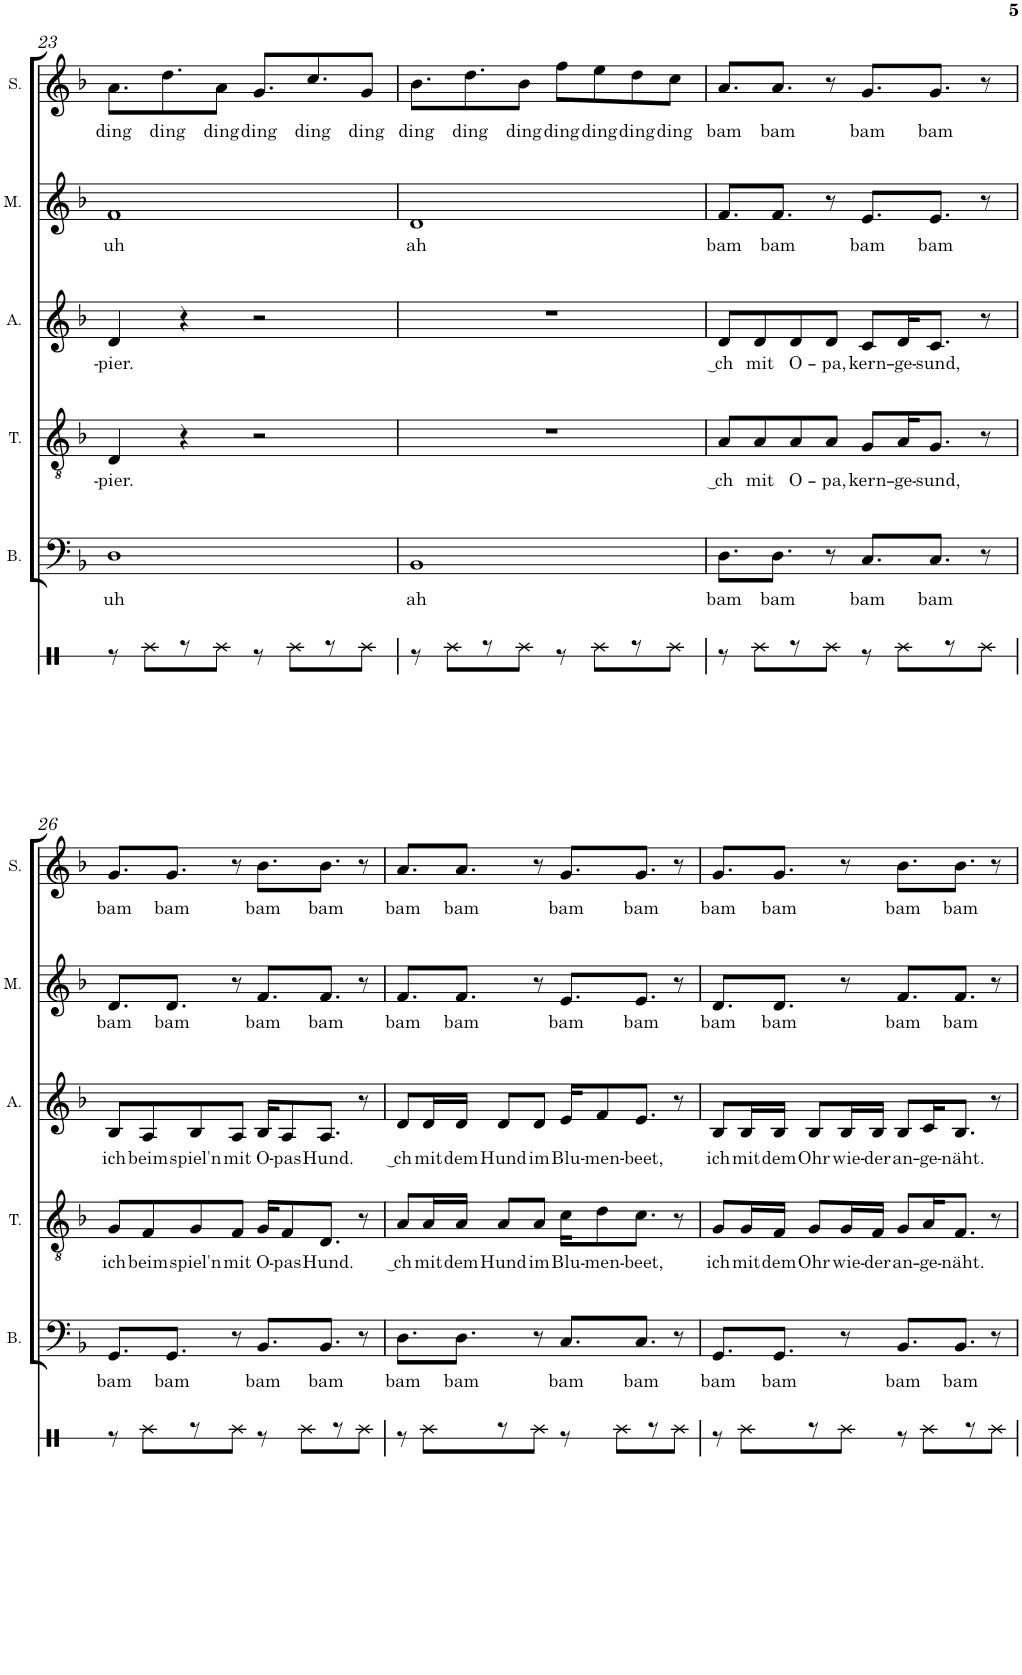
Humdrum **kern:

**kern	**kern	**text	**kern	**text	**kern	**text	**kern	**text	**kern	**text
*part6	*part5	*part5	*part4	*part4	*part3	*part3	*part2	*part2	*part1	*part1
*staff6	*staff5	*staff5	*staff4	*staff4	*staff3	*staff3	*staff2	*staff2	*staff1	*staff1
*I"Perkussion	*I"Bass	*	*I"Tenor	*	*I"Alt	*	*I"Mezzo	*	*I"Sopran	*
*	*I'B.	*	*I'T.	*	*I'A.	*	*I'M.	*	*I'S.	*
!!LO:PB:g=z
*clefX	*clefF4	*	*clefGv2	*	*clefG2	*	*clefG2	*	*clefG2	*
*k[b-]	*k[b-]	*	*k[b-]	*	*k[b-]	*	*k[b-]	*	*k[b-]	*
*d:	*d:	*	*d:	*	*d:	*	*d:	*	*d:	*
*M4/4	*M4/4	*	*M4/4	*	*M4/4	*	*M4/4	*	*M4/4	*
=23	=23	=23	=23	=23	=23	=23	=23	=23	=23	=23
!	!	!LO:LY:b	!	!LO:LY:b	!	!LO:LY:b	!	!LO:LY:b	!	!LO:LY:b
8r	1D	uh	4D/	-pier.	4d/	-pier.	1f	uh	8.a\L	ding
8Rg\L	.	.	.	.	.	.	.	.	.	.
!	!	!	!	!	!	!	!	!	!	!LO:LY:b
.	.	.	.	.	.	.	.	.	8.dd\	ding
8r	.	.	4r	.	4r	.	.	.	.	.
!	!	!	!	!	!	!	!	!	!	!LO:LY:b
8Rg\J	.	.	.	.	.	.	.	.	8a\J	ding
!	!	!	!	!	!	!	!	!	!	!LO:LY:b
8r	.	.	2r	.	2r	.	.	.	8.g/L	ding
8Rg\L	.	.	.	.	.	.	.	.	.	.
!	!	!	!	!	!	!	!	!	!	!LO:LY:b
.	.	.	.	.	.	.	.	.	8.cc/	ding
8r	.	.	.	.	.	.	.	.	.	.
!	!	!	!	!	!	!	!	!	!	!LO:LY:b
8Rg\J	.	.	.	.	.	.	.	.	8g/J	ding
=24	=24	=24	=24	=24	=24	=24	=24	=24	=24	=24
!	!	!LO:LY:b	!	!	!	!	!	!LO:LY:b	!	!LO:LY:b
8r	1BB-	ah	1r	.	1r	.	1d	ah	8.b-\L	ding
8Rg\L	.	.	.	.	.	.	.	.	.	.
!	!	!	!	!	!	!	!	!	!	!LO:LY:b
.	.	.	.	.	.	.	.	.	8.dd\	ding
8r	.	.	.	.	.	.	.	.	.	.
!	!	!	!	!	!	!	!	!	!	!LO:LY:b
8Rg\J	.	.	.	.	.	.	.	.	8b-\J	ding
!	!	!	!	!	!	!	!	!	!	!LO:LY:b
8r	.	.	.	.	.	.	.	.	8ff\L	ding
!	!	!	!	!	!	!	!	!	!	!LO:LY:b
8Rg\L	.	.	.	.	.	.	.	.	8ee\	ding
!	!	!	!	!	!	!	!	!	!	!LO:LY:b
8r	.	.	.	.	.	.	.	.	8dd\	ding
!	!	!	!	!	!	!	!	!	!	!LO:LY:b
8Rg\J	.	.	.	.	.	.	.	.	8cc\J	ding
=25	=25	=25	=25	=25	=25	=25	=25	=25	=25	=25
!	!	!LO:LY:b	!	!LO:LY:b	!	!LO:LY:b	!	!LO:LY:b	!	!LO:LY:b
8r	8.D\L	bam	8A/L	‿ch	8d/L	‿ch	8.f/L	bam	8.a/L	bam
!	!	!	!	!LO:LY:b	!	!LO:LY:b	!	!	!	!
8Rg\L	.	.	8A/	mit	8d/	mit	.	.	.	.
!	!	!LO:LY:b	!	!	!	!	!	!LO:LY:b	!	!LO:LY:b
.	8.D\J	bam	.	.	.	.	8.f/J	bam	8.a/J	bam
!	!	!	!	!LO:LY:b	!	!LO:LY:b	!	!	!	!
8r	.	.	8A/	O-	8d/	O-	.	.	.	.
!	!	!	!	!LO:LY:b	!	!LO:LY:b	!	!	!	!
8Rg\J	8r	.	8A/J	-pa,	8d/J	-pa,	8r	.	8r	.
!	!	!LO:LY:b	!	!LO:LY:b	!	!LO:LY:b	!	!LO:LY:b	!	!LO:LY:b
8r	8.C/L	bam	8G/L	kern-	8c/L	kern-	8.e/L	bam	8.g/L	bam
!	!	!	!	!LO:LY:b	!	!LO:LY:b	!	!	!	!
8Rg\L	.	.	16A/K	-ge-	16d/K	-ge-	.	.	.	.
!	!	!LO:LY:b	!	!LO:LY:b	!	!LO:LY:b	!	!LO:LY:b	!	!LO:LY:b
.	8.C/J	bam	8.G/J	-sund,	8.c/J	-sund,	8.e/J	bam	8.g/J	bam
8r	.	.	.	.	.	.	.	.	.	.
8Rg\J	8r	.	8r	.	8r	.	8r	.	8r	.
!!LO:LB:g=z
=26	=26	=26	=26	=26	=26	=26	=26	=26	=26	=26
!	!	!LO:LY:b	!	!LO:LY:b	!	!LO:LY:b	!	!LO:LY:b	!	!LO:LY:b
8r	8.GG/L	bam	8G/L	ich	8B-/L	ich	8.d/L	bam	8.g/L	bam
!	!	!	!	!LO:LY:b	!	!LO:LY:b	!	!	!	!
8Rg\L	.	.	8F/	beim	8A/	beim	.	.	.	.
!	!	!LO:LY:b	!	!	!	!	!	!LO:LY:b	!	!LO:LY:b
.	8.GG/J	bam	.	.	.	.	8.d/J	bam	8.g/J	bam
!	!	!	!	!LO:LY:b	!	!LO:LY:b	!	!	!	!
8r	.	.	8G/	spiel'n	8B-/	spiel'n	.	.	.	.
!	!	!	!	!LO:LY:b	!	!LO:LY:b	!	!	!	!
8Rg\J	8r	.	8F/J	mit	8A/J	mit	8r	.	8r	.
!	!	!LO:LY:b	!	!LO:LY:b	!	!LO:LY:b	!	!LO:LY:b	!	!LO:LY:b
8r	8.BB-/L	bam	16G/KL	O-	16B-/KL	O-	8.f/L	bam	8.b-\L	bam
!	!	!	!	!LO:LY:b	!	!LO:LY:b	!	!	!	!
.	.	.	8F/	-pas	8A/	-pas	.	.	.	.
8Rg\L	.	.	.	.	.	.	.	.	.	.
!	!	!LO:LY:b	!	!LO:LY:b	!	!LO:LY:b	!	!LO:LY:b	!	!LO:LY:b
.	8.BB-/J	bam	8.D/J	Hund.	8.A/J	Hund.	8.f/J	bam	8.b-\J	bam
8r	.	.	.	.	.	.	.	.	.	.
8Rg\J	8r	.	8r	.	8r	.	8r	.	8r	.
=27	=27	=27	=27	=27	=27	=27	=27	=27	=27	=27
!	!	!LO:LY:b	!	!LO:LY:b	!	!LO:LY:b	!	!LO:LY:b	!	!LO:LY:b
8r	8.D\L	bam	8A/L	‿ch	8d/L	‿ch	8.f/L	bam	8.a/L	bam
!	!	!	!	!LO:LY:b	!	!LO:LY:b	!	!	!	!
8Rg\L	.	.	16A/L	mit	16d/L	mit	.	.	.	.
!	!	!LO:LY:b	!	!LO:LY:b	!	!LO:LY:b	!	!LO:LY:b	!	!LO:LY:b
.	8.D\J	bam	16A/JJ	dem	16d/JJ	dem	8.f/J	bam	8.a/J	bam
!	!	!	!	!LO:LY:b	!	!LO:LY:b	!	!	!	!
8r	.	.	8A/L	Hund	8d/L	Hund	.	.	.	.
!	!	!	!	!LO:LY:b	!	!LO:LY:b	!	!	!	!
8Rg\J	8r	.	8A/J	im	8d/J	im	8r	.	8r	.
!	!	!LO:LY:b	!	!LO:LY:b	!	!LO:LY:b	!	!LO:LY:b	!	!LO:LY:b
8r	8.C/L	bam	16c\KL	Blu-	16e/KL	Blu-	8.e/L	bam	8.g/L	bam
!	!	!	!	!LO:LY:b	!	!LO:LY:b	!	!	!	!
.	.	.	8d\	-men-	8f/	-men-	.	.	.	.
8Rg\L	.	.	.	.	.	.	.	.	.	.
!	!	!LO:LY:b	!	!LO:LY:b	!	!LO:LY:b	!	!LO:LY:b	!	!LO:LY:b
.	8.C/J	bam	8.c\J	-beet,	8.e/J	-beet,	8.e/J	bam	8.g/J	bam
8r	.	.	.	.	.	.	.	.	.	.
8Rg\J	8r	.	8r	.	8r	.	8r	.	8r	.
=28	=28	=28	=28	=28	=28	=28	=28	=28	=28	=28
!	!	!LO:LY:b	!	!LO:LY:b	!	!LO:LY:b	!	!LO:LY:b	!	!LO:LY:b
8r	8.GG/L	bam	8G/L	ich	8B-/L	ich	8.d/L	bam	8.g/L	bam
!	!	!	!	!LO:LY:b	!	!LO:LY:b	!	!	!	!
8Rg\L	.	.	16G/L	mit	16B-/L	mit	.	.	.	.
!	!	!LO:LY:b	!	!LO:LY:b	!	!LO:LY:b	!	!LO:LY:b	!	!LO:LY:b
.	8.GG/J	bam	16F/JJ	dem	16B-/JJ	dem	8.d/J	bam	8.g/J	bam
!	!	!	!	!LO:LY:b	!	!LO:LY:b	!	!	!	!
8r	.	.	8G/L	Ohr	8B-/L	Ohr	.	.	.	.
!	!	!	!	!LO:LY:b	!	!LO:LY:b	!	!	!	!
8Rg\J	8r	.	16G/L	wie-	16B-/L	wie-	8r	.	8r	.
!	!	!	!	!LO:LY:b	!	!LO:LY:b	!	!	!	!
.	.	.	16F/JJ	-der	16B-/JJ	-der	.	.	.	.
!	!	!LO:LY:b	!	!LO:LY:b	!	!LO:LY:b	!	!LO:LY:b	!	!LO:LY:b
8r	8.BB-/L	bam	8G/L	an-	8B-/L	an-	8.f/L	bam	8.b-\L	bam
!	!	!	!	!LO:LY:b	!	!LO:LY:b	!	!	!	!
8Rg\L	.	.	16A/K	-ge-	16c/K	-ge-	.	.	.	.
!	!	!LO:LY:b	!	!LO:LY:b	!	!LO:LY:b	!	!LO:LY:b	!	!LO:LY:b
.	8.BB-/J	bam	8.F/J	-näht.	8.B-/J	-näht.	8.f/J	bam	8.b-\J	bam
8r	.	.	.	.	.	.	.	.	.	.
8Rg\J	8r	.	8r	.	8r	.	8r	.	8r	.
=	=	=	=	=	=	=	=	=	=	=
*-	*-	*-	*-	*-	*-	*-	*-	*-	*-	*-
